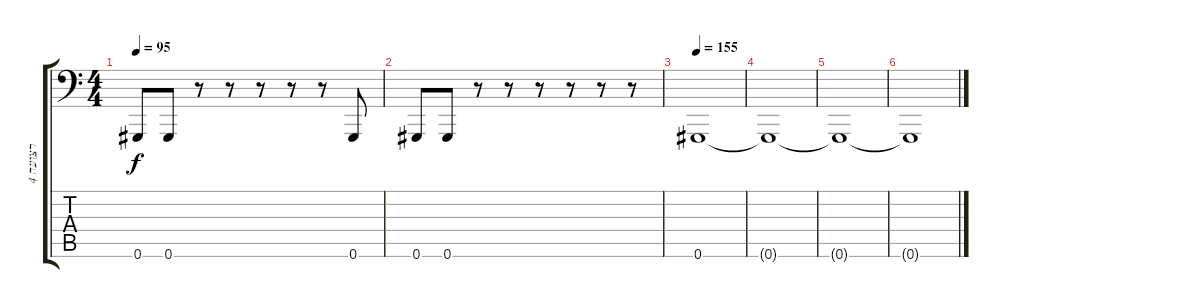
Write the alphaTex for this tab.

\track ("רצועה 4" "רצועה 4") {instrument electricbasspick}
\staff {score tabs}
\tuning (Bb2 F2 Db2 Ab1 Eb1 Ab0) {hide}
\ts (4 4)
\tempo 95
\clef f4
\ks c
0.6.8{dy f} 0.6.8 r.8 r.8 r.8 r.8 r.8 0.6.8 |
0.6.8 0.6.8 r.8 r.8 r.8 r.8 r.8 r.8 |
\tempo 155
0.6.1 |
0.6{t}.1 |
0.6{t}.1 |
0.6{t}.1
